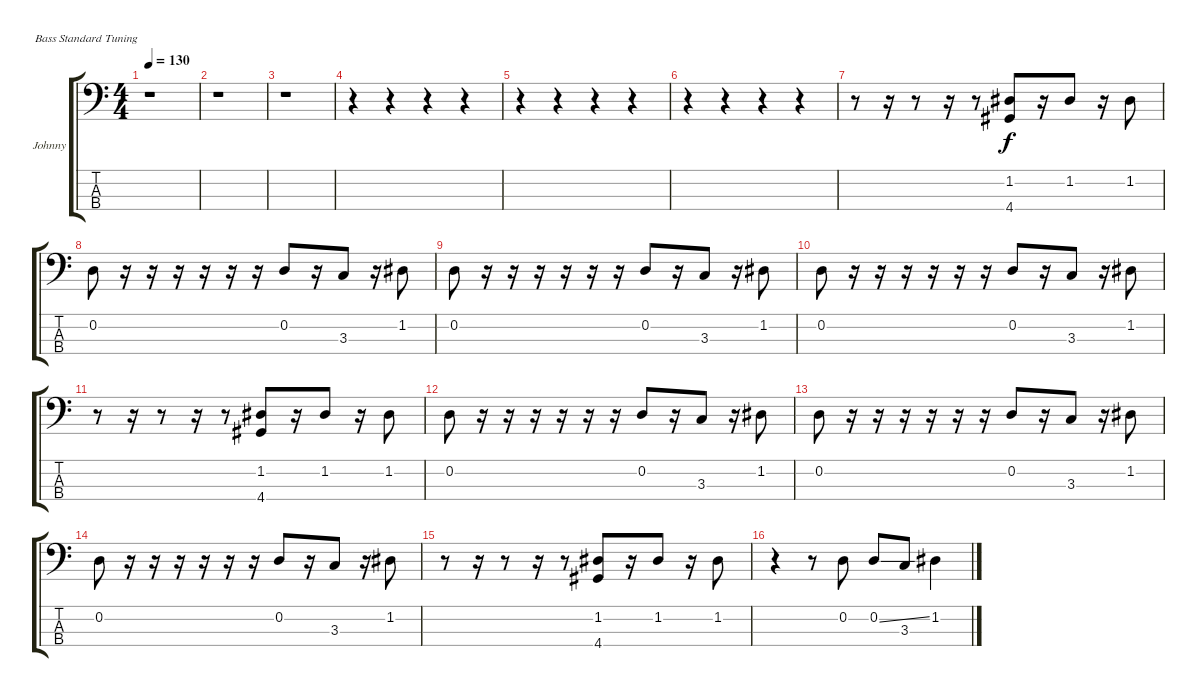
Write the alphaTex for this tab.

\defaultSystemsLayout 4
\bracketExtendMode groupsimilarinstruments
\firstSystemTrackNameOrientation horizontal
\otherSystemsTrackNameOrientation horizontal
\track ("Johnny  Christ" "Johnny") {instrument electricbassfinger}
\staff {score tabs}
\tuning (G2 D2 A1 E1)
\ts (4 4)
\tempo 130
\clef f4
\ks c
r.1{dy f} |
r.1 |
r.1 |
r.4 r.4 r.4 r.4 |
r.4 r.4 r.4 r.4 |
r.4 r.4 r.4 r.4 |
r.8 r.16 r.8 r.16 r.8 (1.2 4.4).8 r.16 1.2.8 r.16 1.2.8 |
0.2.8 r.16 r.16 r.16 r.16 r.16 r.16 0.2.8 r.16 3.3.8 r.16 1.2.8 |
0.2.8 r.16 r.16 r.16 r.16 r.16 r.16 0.2.8 r.16 3.3.8 r.16 1.2.8 |
0.2.8 r.16 r.16 r.16 r.16 r.16 r.16 0.2.8 r.16 3.3.8 r.16 1.2.8 |
r.8 r.16 r.8 r.16 r.8 (1.2 4.4).8 r.16 1.2.8 r.16 1.2.8 |
0.2.8 r.16 r.16 r.16 r.16 r.16 r.16 0.2.8 r.16 3.3.8 r.16 1.2.8 |
0.2.8 r.16 r.16 r.16 r.16 r.16 r.16 0.2.8 r.16 3.3.8 r.16 1.2.8 |
0.2.8 r.16 r.16 r.16 r.16 r.16 r.16 0.2.8 r.16 3.3.8 r.16 1.2.8 |
r.8 r.16 r.8 r.16 r.8 (1.2 4.4).8 r.16 1.2.8 r.16 1.2.8 |
r.4 r.8 0.2.8 0.2{ss}.8 3.3.8 1.2.4
